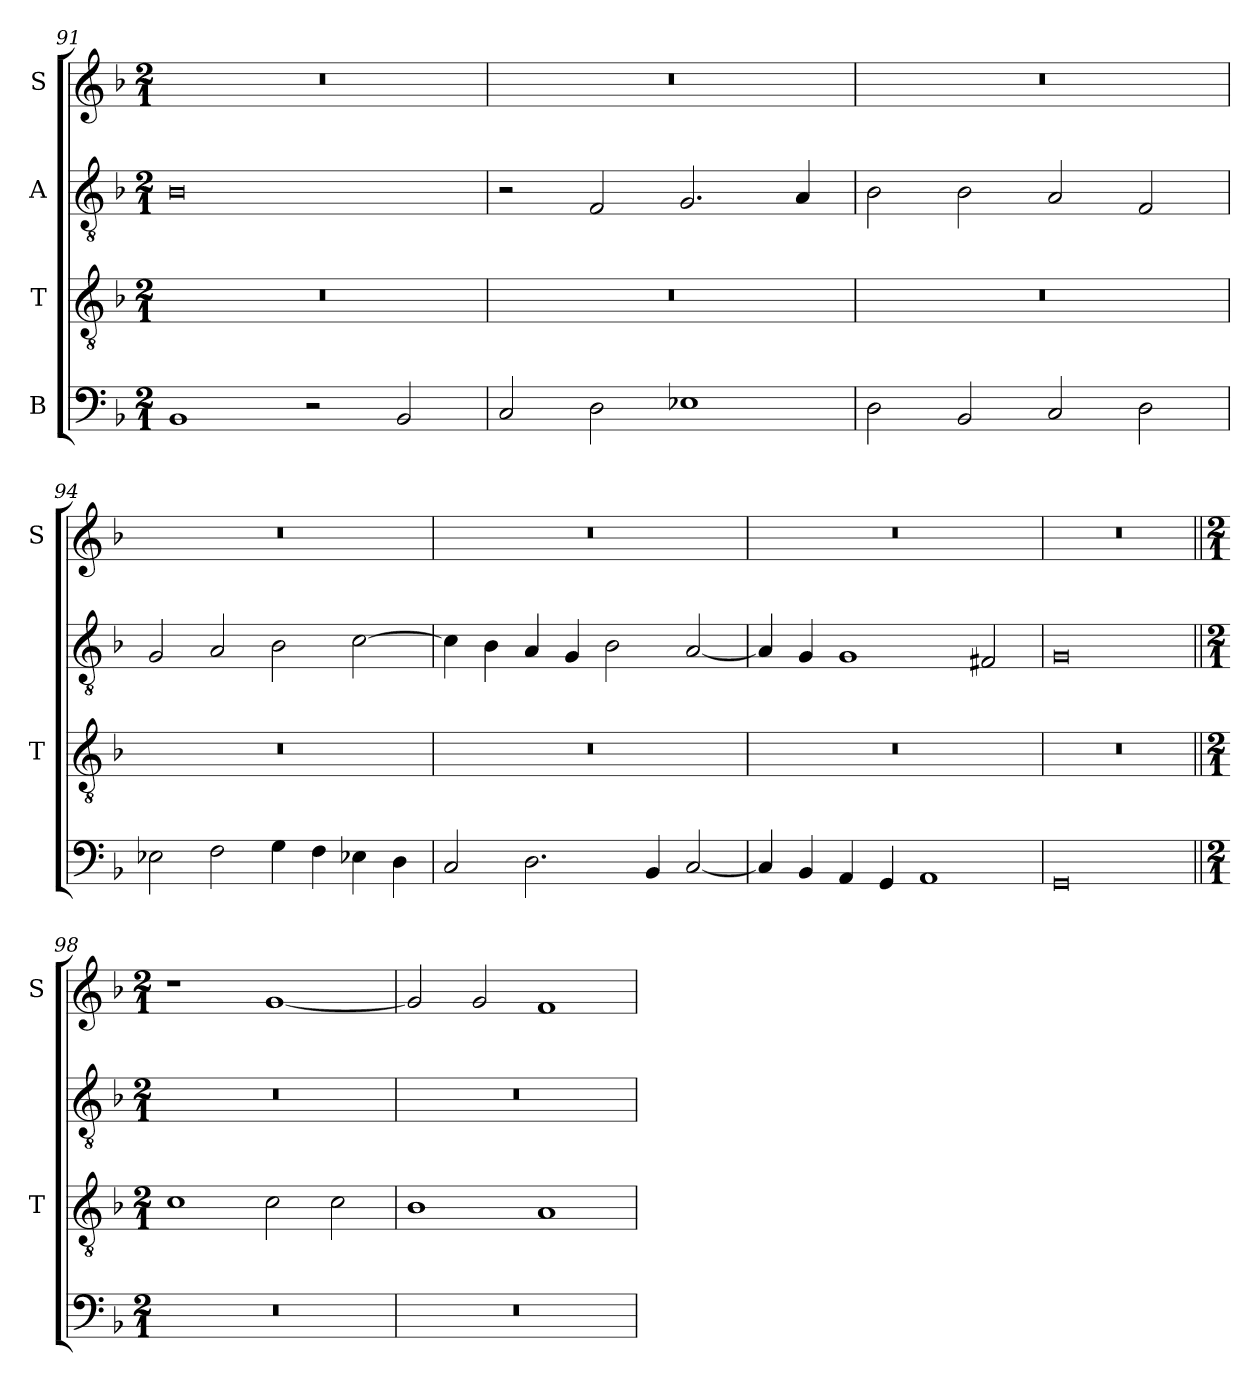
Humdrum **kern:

**kern	**kern	**kern	**kern
*part4	*part3	*part2	*part1
*staff4	*staff3	*staff2	*staff1
*I"B	*I"T	*I"A	*I"S
*	*I'T	*	*I'S
*clefF4	*clefGv2	*clefGv2	*clefG2
*k[b-]	*k[b-]	*k[b-]	*k[b-]
*M2/1	*M2/1	*M2/1	*M2/1
=91	=91	=91	=91
1BB-	0r	0B-	0r
2r	.	.	.
2BB-/	.	.	.
=92	=92	=92	=92
2C/	0r	2r	0r
2D\	.	2F/	.
1E-X	.	2.G/	.
.	.	4A/	.
=93	=93	=93	=93
2D\	0r	2B-\	0r
2BB-/	.	2B-\	.
2C/	.	2A/	.
2D\	.	2F/	.
=94	=94	=94	=94
2E-X\	0r	2G/	0r
2F\	.	2A/	.
4G\	.	2B-\	.
4F\	.	.	.
4E-X\	.	[2c\	.
4D\	.	.	.
=95	=95	=95	=95
2C/	0r	4c\]	0r
.	.	4B-\	.
2.D\	.	4A/	.
.	.	4G/	.
.	.	2B-\	.
4BB-/	.	.	.
[2C/	.	[2A/	.
=96	=96	=96	=96
4C/]	0r	4A/]	0r
4BB-/	.	4G/	.
4AA/	.	1G	.
4GG/	.	.	.
1AA	.	.	.
.	.	2F#X/	.
=97	=97	=97	=97
0GG	0r	0G	0r
!!LO:LB:g=z
=98||	=98||	=98||	=98||
*M2/1	*M2/1	*M2/1	*M2/1
0r	1c	0r	1r
.	2c\	.	[1g
.	2c\	.	.
=99	=99	=99	=99
0r	1B-	0r	2g/]
.	.	.	2g/
.	1A	.	1f
=	=	=	=
*-	*-	*-	*-
